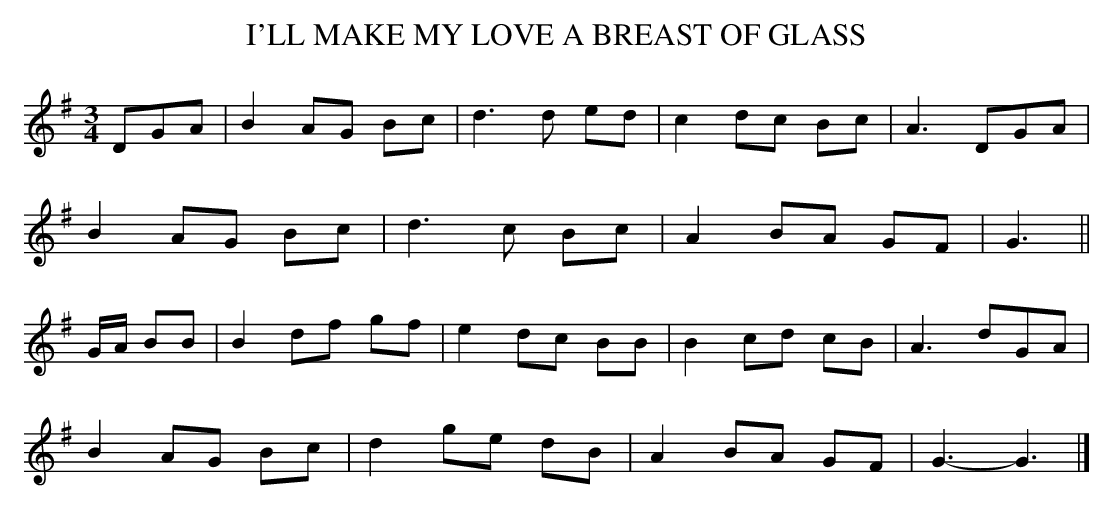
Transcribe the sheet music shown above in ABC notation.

X:1
T:I'LL MAKE MY LOVE A BREAST OF GLASS
Y:"moderate"
M:3/4
L:1/8
K:G
DGA|B2AG Bc|d3d ed|c2dc Bc|A3DGA|
B2AG Bc|d3c Bc|A2BA GF|G3||
G/A/ BB|B2df gf|e2dc BB|B2cd cB|A3dGA|
B2AG Bc|d2ge dB|A2BA GF|G3-G3|]
